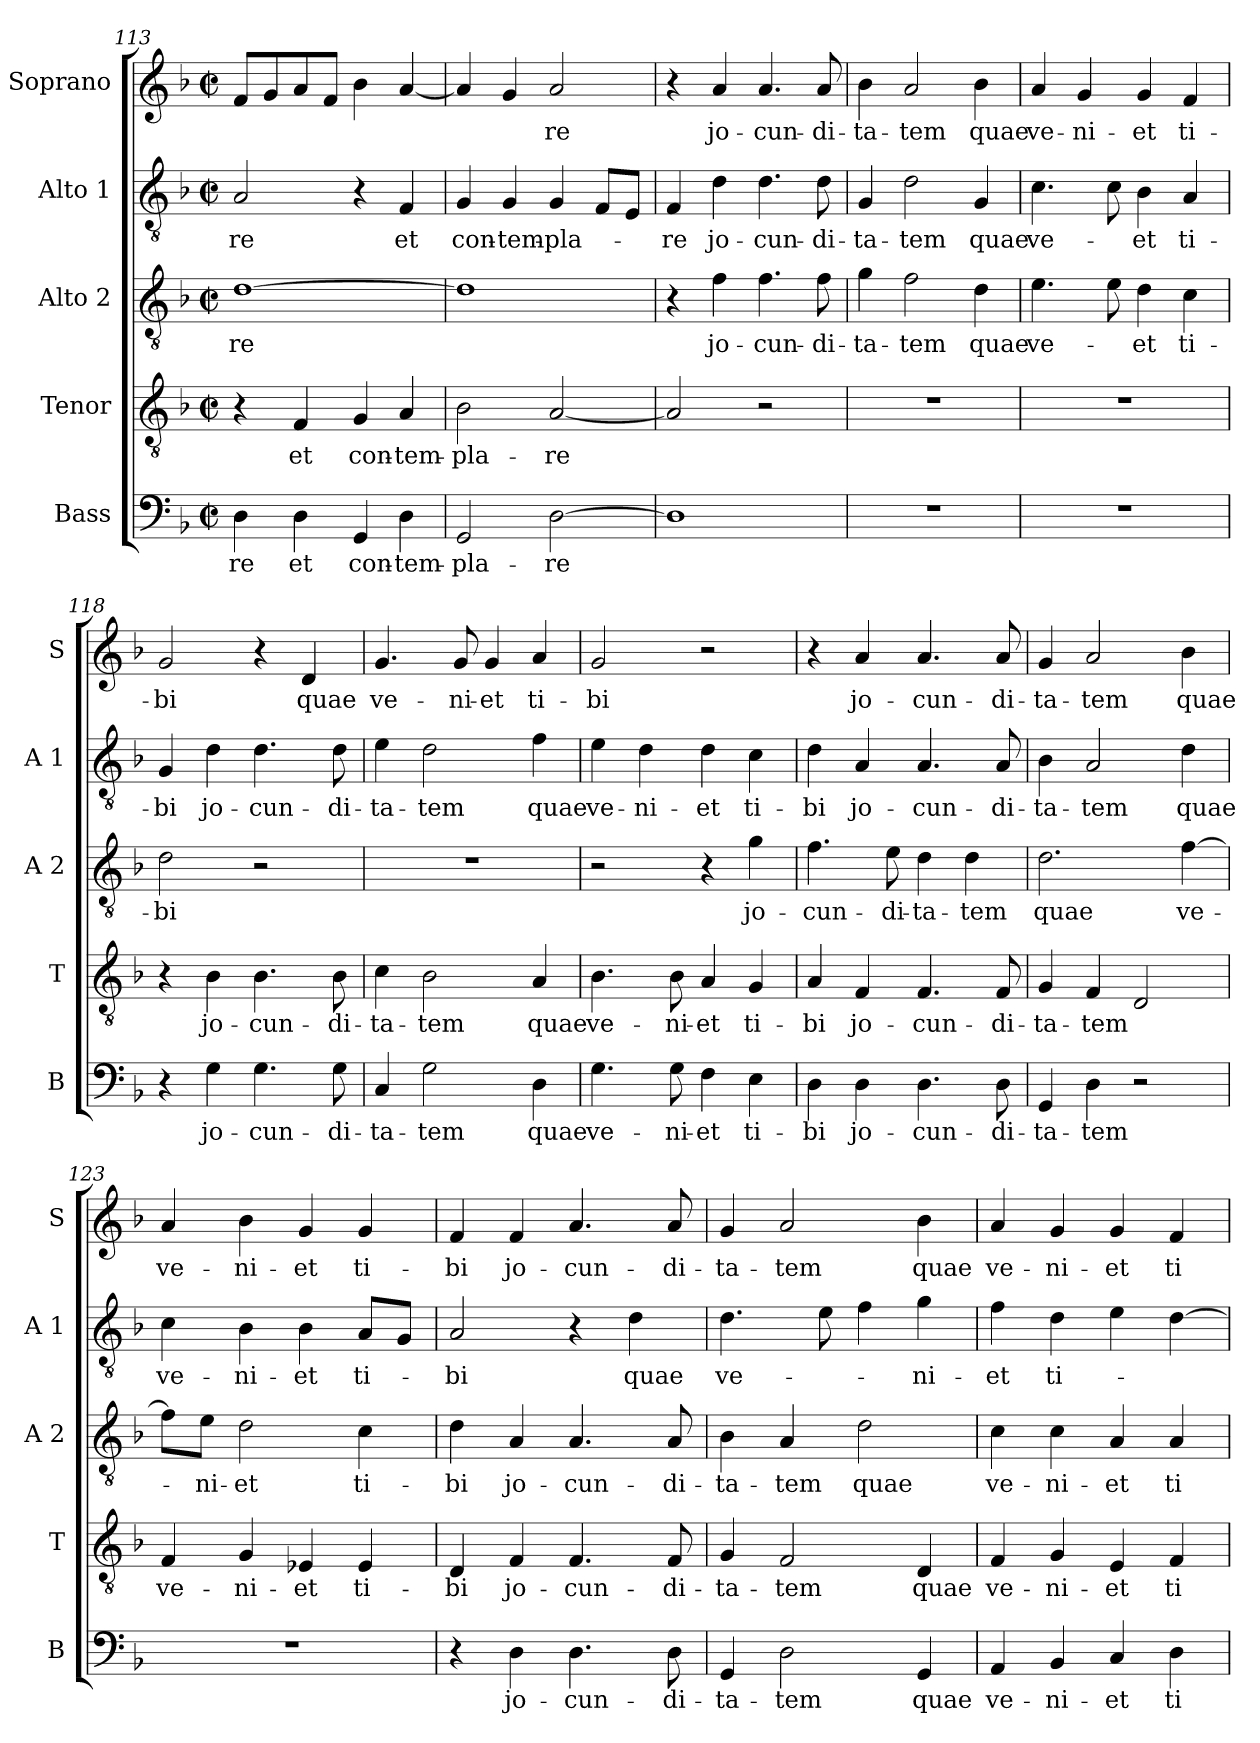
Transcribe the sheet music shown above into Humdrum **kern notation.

**kern	**text	**kern	**text	**kern	**text	**kern	**text	**kern	**text
*part5	*part5	*part4	*part4	*part3	*part3	*part2	*part2	*part1	*part1
*staff5	*staff5	*staff4	*staff4	*staff3	*staff3	*staff2	*staff2	*staff1	*staff1
*I"Bass	*	*I"Tenor	*	*I"Alto 2	*	*I"Alto 1	*	*I"Soprano	*
*I'B	*	*I'T	*	*I'A 2	*	*I'A 1	*	*I'S	*
*clefF4	*	*clefGv2	*	*clefGv2	*	*clefGv2	*	*clefG2	*
*k[b-]	*	*k[b-]	*	*k[b-]	*	*k[b-]	*	*k[b-]	*
*F:	*	*F:	*	*F:	*	*F:	*	*F:	*
*M2/2	*	*M2/2	*	*M2/2	*	*M2/2	*	*M2/2	*
*met(c|)	*	*met(c|)	*	*met(c|)	*	*met(c|)	*	*met(c|)	*
=113	=113	=113	=113	=113	=113	=113	=113	=113	=113
!	!LO:LY:b	!	!	!	!LO:LY:b	!	!LO:LY:b	!	!
4D\	-re	4r	.	[1d	-re	2A/	-re	8f/L	.
.	.	.	.	.	.	.	.	8g/	.
!	!LO:LY:b	!	!LO:LY:b	!	!	!	!	!	!
4D\	et	4F/	et	.	.	.	.	8a/	.
.	.	.	.	.	.	.	.	8f/J	.
!	!LO:LY:b	!	!LO:LY:b	!	!	!	!	!	!
4GG/	con-	4G/	con-	.	.	4r	.	4b-\	.
!	!LO:LY:b	!	!LO:LY:b	!	!	!	!LO:LY:b	!	!
4D\	-tem-	4A/	-tem-	.	.	4F/	et	[4a/	.
=114	=114	=114	=114	=114	=114	=114	=114	=114	=114
!	!LO:LY:b	!	!LO:LY:b	!	!	!	!LO:LY:b	!	!
2GG/	-pla-	2B-\	-pla-	1d]	.	4G/	con-	4a/]	.
!	!	!	!	!	!	!	!LO:LY:b	!	!
.	.	.	.	.	.	4G/	-tem-	4g/	.
!	!LO:LY:b	!	!LO:LY:b	!	!	!	!LO:LY:b	!	!LO:LY:b
[2D\	-re	[2A/	-re	.	.	4G/	-pla-	2a/	-re
.	.	.	.	.	.	8F/L	.	.	.
.	.	.	.	.	.	8E/J	.	.	.
=115	=115	=115	=115	=115	=115	=115	=115	=115	=115
!	!	!	!	!	!	!	!LO:LY:b	!	!
1D]	.	2A/]	.	4r	.	4F/	-re	4r	.
!	!	!	!	!	!LO:LY:b	!	!LO:LY:b	!	!LO:LY:b
.	.	.	.	4f\	jo-	4d\	jo-	4a/	jo-
!	!	!	!	!	!LO:LY:b	!	!LO:LY:b	!	!LO:LY:b
.	.	2r	.	4.f\	-cun-	4.d\	-cun-	4.a/	-cun-
!	!	!	!	!	!LO:LY:b	!	!LO:LY:b	!	!LO:LY:b
.	.	.	.	8f\	-di-	8d\	-di-	8a/	-di-
=116	=116	=116	=116	=116	=116	=116	=116	=116	=116
!	!	!	!	!	!LO:LY:b	!	!LO:LY:b	!	!LO:LY:b
1r	.	1r	.	4g\	-ta-	4G/	-ta-	4b-\	-ta-
!	!	!	!	!	!LO:LY:b	!	!LO:LY:b	!	!LO:LY:b
.	.	.	.	2f\	-tem	2d\	-tem	2a/	-tem
!	!	!	!	!	!LO:LY:b	!	!LO:LY:b	!	!LO:LY:b
.	.	.	.	4d\	quae	4G/	quae	4b-\	quae
=117	=117	=117	=117	=117	=117	=117	=117	=117	=117
!	!	!	!	!	!LO:LY:b	!	!LO:LY:b	!	!LO:LY:b
1r	.	1r	.	4.e\	ve-	4.c\	ve-	4a/	ve-
!	!	!	!	!	!	!	!	!	!LO:LY:b
.	.	.	.	.	.	.	.	4g/	-ni-
.	.	.	.	8e\	.	8c\	.	.	.
!	!	!	!	!	!LO:LY:b	!	!LO:LY:b	!	!LO:LY:b
.	.	.	.	4d\	-et	4B-\	-et	4g/	-et
!	!	!	!	!	!LO:LY:b	!	!LO:LY:b	!	!LO:LY:b
.	.	.	.	4c\	ti-	4A/	ti-	4f/	ti-
!!LO:PB:g=z
=118	=118	=118	=118	=118	=118	=118	=118	=118	=118
!	!	!	!	!	!LO:LY:b	!	!LO:LY:b	!	!LO:LY:b
4r	.	4r	.	2d\	-bi	4G/	-bi	2g/	-bi
!	!LO:LY:b	!	!LO:LY:b	!	!	!	!LO:LY:b	!	!
4G\	jo-	4B-\	jo-	.	.	4d\	jo-	.	.
!	!LO:LY:b	!	!LO:LY:b	!	!	!	!LO:LY:b	!	!
4.G\	-cun-	4.B-\	-cun-	2r	.	4.d\	-cun-	4r	.
!	!	!	!	!	!	!	!	!	!LO:LY:b
.	.	.	.	.	.	.	.	4d/	quae
!	!LO:LY:b	!	!LO:LY:b	!	!	!	!LO:LY:b	!	!
8G\	-di-	8B-\	-di-	.	.	8d\	-di-	.	.
=119	=119	=119	=119	=119	=119	=119	=119	=119	=119
!	!LO:LY:b	!	!LO:LY:b	!	!	!	!LO:LY:b	!	!LO:LY:b
4C/	-ta-	4c\	-ta-	1r	.	4e\	-ta-	4.g/	ve-
!	!LO:LY:b	!	!LO:LY:b	!	!	!	!LO:LY:b	!	!
2G\	-tem	2B-\	-tem	.	.	2d\	-tem	.	.
!	!	!	!	!	!	!	!	!	!LO:LY:b
.	.	.	.	.	.	.	.	8g/	-ni-
!	!	!	!	!	!	!	!	!	!LO:LY:b
.	.	.	.	.	.	.	.	4g/	-et
!	!LO:LY:b	!	!LO:LY:b	!	!	!	!LO:LY:b	!	!LO:LY:b
4D\	quae	4A/	quae	.	.	4f\	quae	4a/	ti-
=120	=120	=120	=120	=120	=120	=120	=120	=120	=120
!	!LO:LY:b	!	!LO:LY:b	!	!	!	!LO:LY:b	!	!LO:LY:b
4.G\	ve-	4.B-\	ve-	2r	.	4e\	ve-	2g/	-bi
!	!	!	!	!	!	!	!LO:LY:b	!	!
.	.	.	.	.	.	4d\	-ni-	.	.
!	!LO:LY:b	!	!LO:LY:b	!	!	!	!	!	!
8G\	-ni-	8B-\	-ni-	.	.	.	.	.	.
!	!LO:LY:b	!	!LO:LY:b	!	!	!	!LO:LY:b	!	!
4F\	-et	4A/	-et	4r	.	4d\	-et	2r	.
!	!LO:LY:b	!	!LO:LY:b	!	!LO:LY:b	!	!LO:LY:b	!	!
4E\	ti-	4G/	ti-	4g\	jo-	4c\	ti-	.	.
=121	=121	=121	=121	=121	=121	=121	=121	=121	=121
!	!LO:LY:b	!	!LO:LY:b	!	!LO:LY:b	!	!LO:LY:b	!	!
4D\	-bi	4A/	-bi	4.f\	-cun-	4d\	-bi	4r	.
!	!LO:LY:b	!	!LO:LY:b	!	!	!	!LO:LY:b	!	!LO:LY:b
4D\	jo-	4F/	jo-	.	.	4A/	jo-	4a/	jo-
!	!	!	!	!	!LO:LY:b	!	!	!	!
.	.	.	.	8e\	-di-	.	.	.	.
!	!LO:LY:b	!	!LO:LY:b	!	!LO:LY:b	!	!LO:LY:b	!	!LO:LY:b
4.D\	-cun-	4.F/	-cun-	4d\	-ta-	4.A/	-cun-	4.a/	-cun-
!	!	!	!	!	!LO:LY:b	!	!	!	!
.	.	.	.	4d\	-tem	.	.	.	.
!	!LO:LY:b	!	!LO:LY:b	!	!	!	!LO:LY:b	!	!LO:LY:b
8D\	-di-	8F/	-di-	.	.	8A/	-di-	8a/	-di-
=122	=122	=122	=122	=122	=122	=122	=122	=122	=122
!	!LO:LY:b	!	!LO:LY:b	!	!LO:LY:b	!	!LO:LY:b	!	!LO:LY:b
4GG/	-ta-	4G/	-ta-	2.d\	quae	4B-\	-ta-	4g/	-ta-
!	!LO:LY:b	!	!LO:LY:b	!	!	!	!LO:LY:b	!	!LO:LY:b
4D\	-tem	4F/	-tem	.	.	2A/	-tem	2a/	-tem
2r	.	2D/	.	.	.	.	.	.	.
!	!	!	!	!	!LO:LY:b	!	!LO:LY:b	!	!LO:LY:b
.	.	.	.	[4f\	ve-	4d\	quae	4b-\	quae
=123	=123	=123	=123	=123	=123	=123	=123	=123	=123
!	!	!	!LO:LY:b	!	!	!	!LO:LY:b	!	!LO:LY:b
1r	.	4F/	ve-	8f\L]	.	4c\	ve-	4a/	ve-
!	!	!	!	!	!LO:LY:b	!	!	!	!
.	.	.	.	8e\J	-ni-	.	.	.	.
!	!	!	!LO:LY:b	!	!LO:LY:b	!	!LO:LY:b	!	!LO:LY:b
.	.	4G/	-ni-	2d\	-et	4B-\	-ni-	4b-\	-ni-
!	!	!	!LO:LY:b	!	!	!	!LO:LY:b	!	!LO:LY:b
.	.	4E-X/	-et	.	.	4B-\	-et	4g/	-et
!	!	!	!LO:LY:b	!	!LO:LY:b	!	!LO:LY:b	!	!LO:LY:b
.	.	4E-/	ti-	4c\	ti-	8A/L	ti-	4g/	ti-
.	.	.	.	.	.	8G/J	.	.	.
!!LO:LB:g=z
=124	=124	=124	=124	=124	=124	=124	=124	=124	=124
!	!	!	!LO:LY:b	!	!LO:LY:b	!	!LO:LY:b	!	!LO:LY:b
4r	.	4D/	-bi	4d\	-bi	2A/	-bi	4f/	-bi
!	!LO:LY:b	!	!LO:LY:b	!	!LO:LY:b	!	!	!	!LO:LY:b
4D\	jo-	4F/	jo-	4A/	jo-	.	.	4f/	jo-
!	!LO:LY:b	!	!LO:LY:b	!	!LO:LY:b	!	!	!	!LO:LY:b
4.D\	-cun-	4.F/	-cun-	4.A/	-cun-	4r	.	4.a/	-cun-
!	!	!	!	!	!	!	!LO:LY:b	!	!
.	.	.	.	.	.	4d\	quae	.	.
!	!LO:LY:b	!	!LO:LY:b	!	!LO:LY:b	!	!	!	!LO:LY:b
8D\	-di-	8F/	-di-	8A/	-di-	.	.	8a/	-di-
=125	=125	=125	=125	=125	=125	=125	=125	=125	=125
!	!LO:LY:b	!	!LO:LY:b	!	!LO:LY:b	!	!LO:LY:b	!	!LO:LY:b
4GG/	-ta-	4G/	-ta-	4B-\	-ta-	4.d\	ve-	4g/	-ta-
!	!LO:LY:b	!	!LO:LY:b	!	!LO:LY:b	!	!	!	!LO:LY:b
2D\	-tem	2F/	-tem	4A/	-tem	.	.	2a/	-tem
.	.	.	.	.	.	8e\	.	.	.
!	!	!	!	!	!LO:LY:b	!	!	!	!
.	.	.	.	2d\	quae	4f\	.	.	.
!	!LO:LY:b	!	!LO:LY:b	!	!	!	!LO:LY:b	!	!LO:LY:b
4GG/	quae	4D/	quae	.	.	4g\	-ni-	4b-\	quae
=126	=126	=126	=126	=126	=126	=126	=126	=126	=126
!	!LO:LY:b	!	!LO:LY:b	!	!LO:LY:b	!	!LO:LY:b	!	!LO:LY:b
4AA/	ve-	4F/	ve-	4c\	ve-	4f\	-et	4a/	ve-
!	!LO:LY:b	!	!LO:LY:b	!	!LO:LY:b	!	!LO:LY:b	!	!LO:LY:b
4BB-/	-ni-	4G/	-ni-	4c\	-ni-	4d\	ti-	4g/	-ni-
!	!LO:LY:b	!	!LO:LY:b	!	!LO:LY:b	!	!	!	!LO:LY:b
4C/	-et	4E/	-et	4A/	-et	4e\	.	4g/	-et
!	!LO:LY:b	!	!LO:LY:b	!	!LO:LY:b	!	!	!	!LO:LY:b
4D\	ti-	4F/	ti-	4A/	ti-	[4d\	.	4f/	ti-
=	=	=	=	=	=	=	=	=	=
*-	*-	*-	*-	*-	*-	*-	*-	*-	*-
